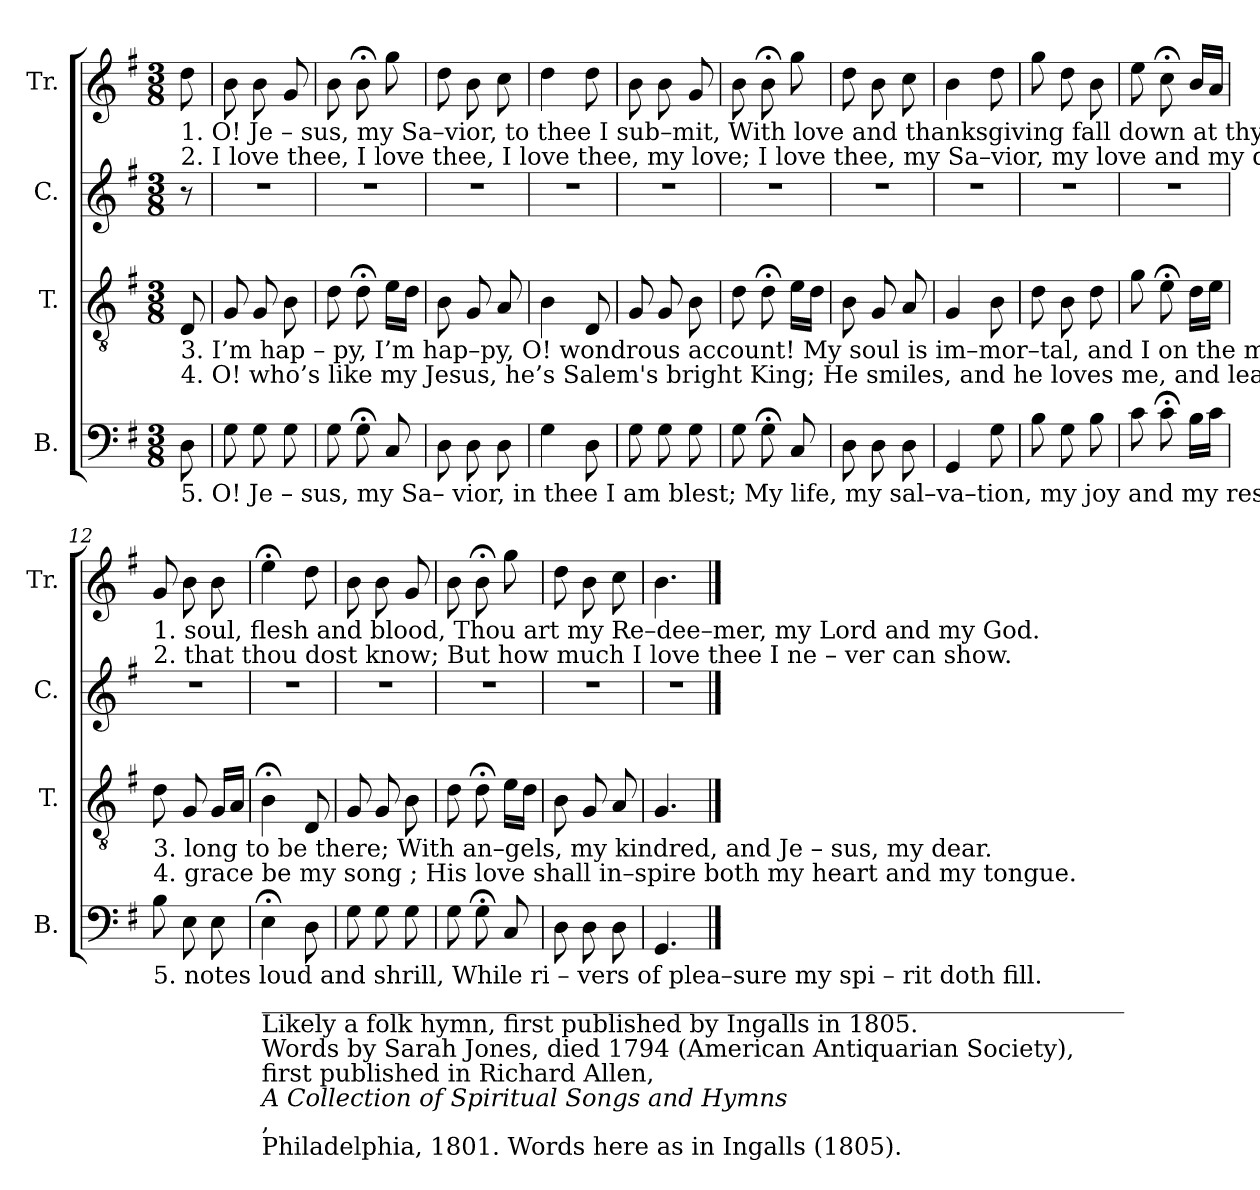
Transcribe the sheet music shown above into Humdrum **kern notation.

**kern	**kern	**kern	**kern
*part4	*part3	*part2	*part1
*staff4	*staff3	*staff2	*staff1
*I"B.	*I"T.	*I"C.	*I"Tr.
*I'B.	*I'T.	*I'C.	*I'Tr.
*clefF4	*clefGv2	*clefG2	*clefG2
*k[f#]	*k[f#]	*k[f#]	*k[f#]
*M3/8	*M3/8	*M3/8	*M3/8
*MM50	*MM50	*MM50	*MM50
=1	=1	=1	=1
!	!	!	!LO:TX:b:t=1. O!    Je  – sus,  my  Sa–vior,  to      thee  I   sub–mit,  With love and thanksgiving   fall  down  at  thy  feet,  My  sacrifice  of–fer,      of
!	!	!	!LO:TX:b:t=2.  I       love  thee,  I  love thee,  I   love  thee,  my love;   I   love  thee,  my  Sa–vior,  my  love and my dove;  I love thee, I love thee, and
!	!LO:TX:b:t=3. I’m   hap – py, I’m  hap–py,  O!  wondrous account!  My  soul  is   im–mor–tal,  and  I  on   the   mount;  I  gaze on  my  treasure,  and	!	!
!	!LO:TX:b:t=4. O!  who’s  like  my Jesus,  he’s Salem's bright King; He smiles, and he loves me, and learns me to sing&colon; His name be my theme, and his	!	!
!LO:TX:b:t=5. O!    Je – sus,  my  Sa– vior,   in    thee  I    am   blest;  My  life,  my  sal–va–tion,  my  joy  and  my  rest&colon;  I praise thee, I praise thee, in	!	!	!
8D\	8D/	8r	8dd\
=2	=2	=2	=2
8G\	8G/	4.r	8b\
8G\	8G/	.	8b\
8G\	8B\	.	8g/
=3	=3	=3	=3
8G\	8d\	4.r	8b\
8G;<\	8d;<\	.	8b;<\
8C/	16e\LL	.	8gg\
.	16d\JJ	.	.
=4	=4	=4	=4
8D\	8B\	4.r	8dd\
8D\	8G/	.	8b\
8D\	8A/	.	8cc\
=5	=5	=5	=5
4G\	4B\	4.r	4dd\
8D\	8D/	.	8dd\
=6	=6	=6	=6
8G\	8G/	4.r	8b\
8G\	8G/	.	8b\
8G\	8B\	.	8g/
=7	=7	=7	=7
8G\	8d\	4.r	8b\
8G;<\	8d;<\	.	8b;<\
8C/	16e\LL	.	8gg\
.	16d\JJ	.	.
=8	=8	=8	=8
8D\	8B\	4.r	8dd\
8D\	8G/	.	8b\
8D\	8A/	.	8cc\
=9	=9	=9	=9
4GG/	4G/	4.r	4b\
8G\	8B\	.	8dd\
=10	=10	=10	=10
8B\	8d\	4.r	8gg\
8G\	8B\	.	8dd\
8B\	8d\	.	8b\
=11	=11	=11	=11
8c\	8g\	4.r	8ee\
8c;<\	8e;<\	.	8cc;<\
16B\LL	16d\LL	.	16b/LL
16c\JJ	16e\JJ	.	16a/JJ
!!LO:LB:g=z
=12	=12	=12	=12
!	!	!	!LO:TX:b:t=1. soul, flesh and blood,  Thou art    my    Re–dee–mer,   my   Lord  and  my  God.
!	!	!	!LO:TX:b:t=2. that thou dost know;  But  how  much  I   love   thee    I       ne  –  ver   can  show.
!	!LO:TX:b:t=3. long   to     be    there;   With  an–gels,  my   kindred,  and    Je  –  sus,  my  dear.	!	!
!	!LO:TX:b:t=4. grace  be    my  song ;    His  love  shall  in–spire  both  my  heart  and  my  tongue.	!	!
!LO:TX:b:t=5. notes loud and shrill,  While  ri – vers   of  plea–sure   my    spi – rit   doth   fill.	!	!	!
8B\	8d\	4.r	8g/
8E\	8G/	.	8b\
8E\	16G/LL	.	8b\
.	16A/JJ	.	.
=13	=13	=13	=13
!LO:TX:b:t=_______________________________________________________________________	!	!	!
!LO:TX:b:t=Likely a folk hymn, first published by Ingalls in 1805.	!	!	!
!LO:TX:b:t=Words by Sarah Jones, died 1794 (American Antiquarian Society),	!	!	!
!LO:TX:b:t=first published in Richard Allen,	!	!	!
!LO:TX:b:i:t=A Collection of Spiritual Songs and Hymns	!	!	!
!LO:TX:b:t=,	!	!	!
!LO:TX:b:t=Philadelphia, 1801. Words here as in Ingalls (1805).	!	!	!
4E;<\	4B;<\	4.r	4ee;<\
8D\	8D/	.	8dd\
=14	=14	=14	=14
8G\	8G/	4.r	8b\
8G\	8G/	.	8b\
8G\	8B\	.	8g/
=15	=15	=15	=15
8G\	8d\	4.r	8b\
8G;<\	8d;<\	.	8b;<\
8C/	16e\LL	.	8gg\
.	16d\JJ	.	.
=16	=16	=16	=16
8D\	8B\	4.r	8dd\
8D\	8G/	.	8b\
8D\	8A/	.	8cc\
=17	=17	=17	=17
4.GG/	4.G/	4.r	4.b\
==	==	==	==
*-	*-	*-	*-
